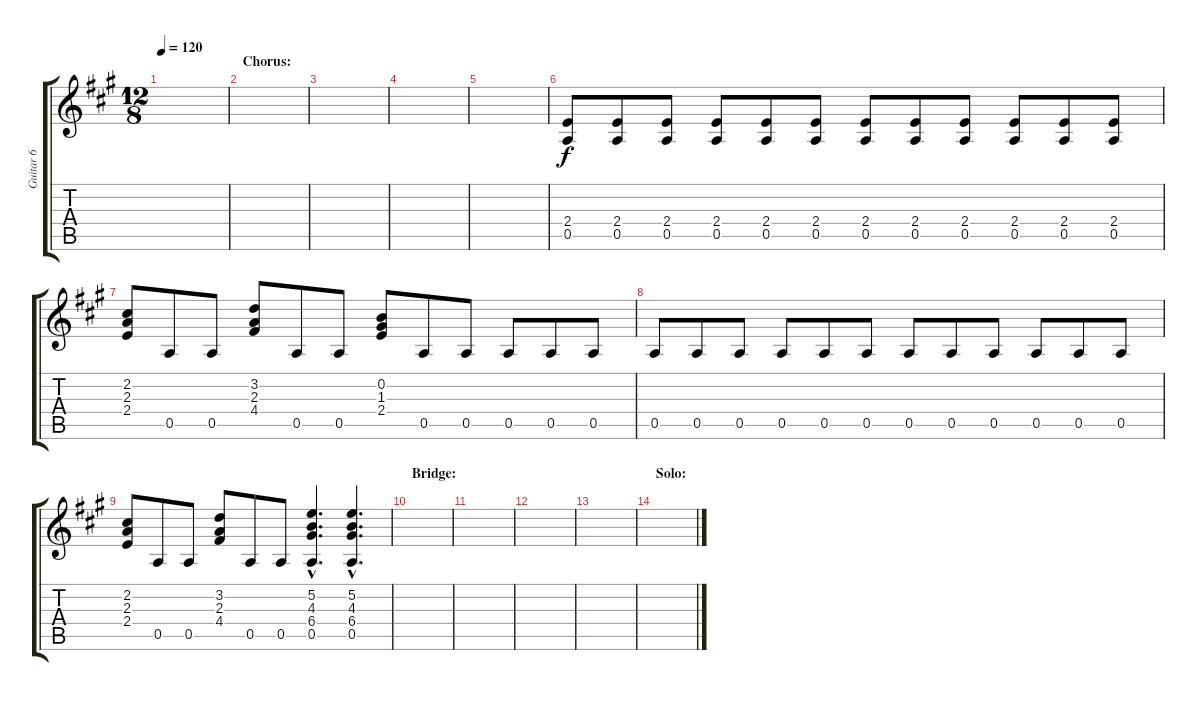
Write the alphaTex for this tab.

\track ("Guitar 6" "Guitar 6") {instrument distortionguitar}
\staff {score tabs}
\tuning (E4 B3 G3 D3 A2 E2) {hide}
\ts (12 8)
\tempo 120
\clef g2
\ks a
|
\section ("" "Chorus:")
|
|
|
|
(2.4 0.5).8 (2.4 0.5).8 (2.4 0.5).8 (2.4 0.5).8 (2.4 0.5).8 (2.4 0.5).8 (2.4 0.5).8 (2.4 0.5).8 (2.4 0.5).8 (2.4 0.5).8 (2.4 0.5).8 (2.4 0.5).8 |
(2.2 2.3 2.4).8 0.5.8 0.5.8 (3.2 2.3 4.4).8 0.5.8 0.5.8 (0.2 1.3 2.4).8 0.5.8 0.5.8 0.5.8 0.5.8 0.5.8 |
0.5.8 0.5.8 0.5.8 0.5.8 0.5.8 0.5.8 0.5.8 0.5.8 0.5.8 0.5.8 0.5.8 0.5.8 |
(2.2 2.3 2.4).8 0.5.8 0.5.8 (3.2 2.3 4.4).8 0.5.8 0.5.8 (5.2{hac} 4.3{hac} 6.4{hac} 0.5{hac}).4{d} (5.2{hac} 4.3{hac} 6.4{hac} 0.5{hac}).4{d} |
\section ("" "Bridge:")
|
|
|
|
\section ("" "Solo:")
